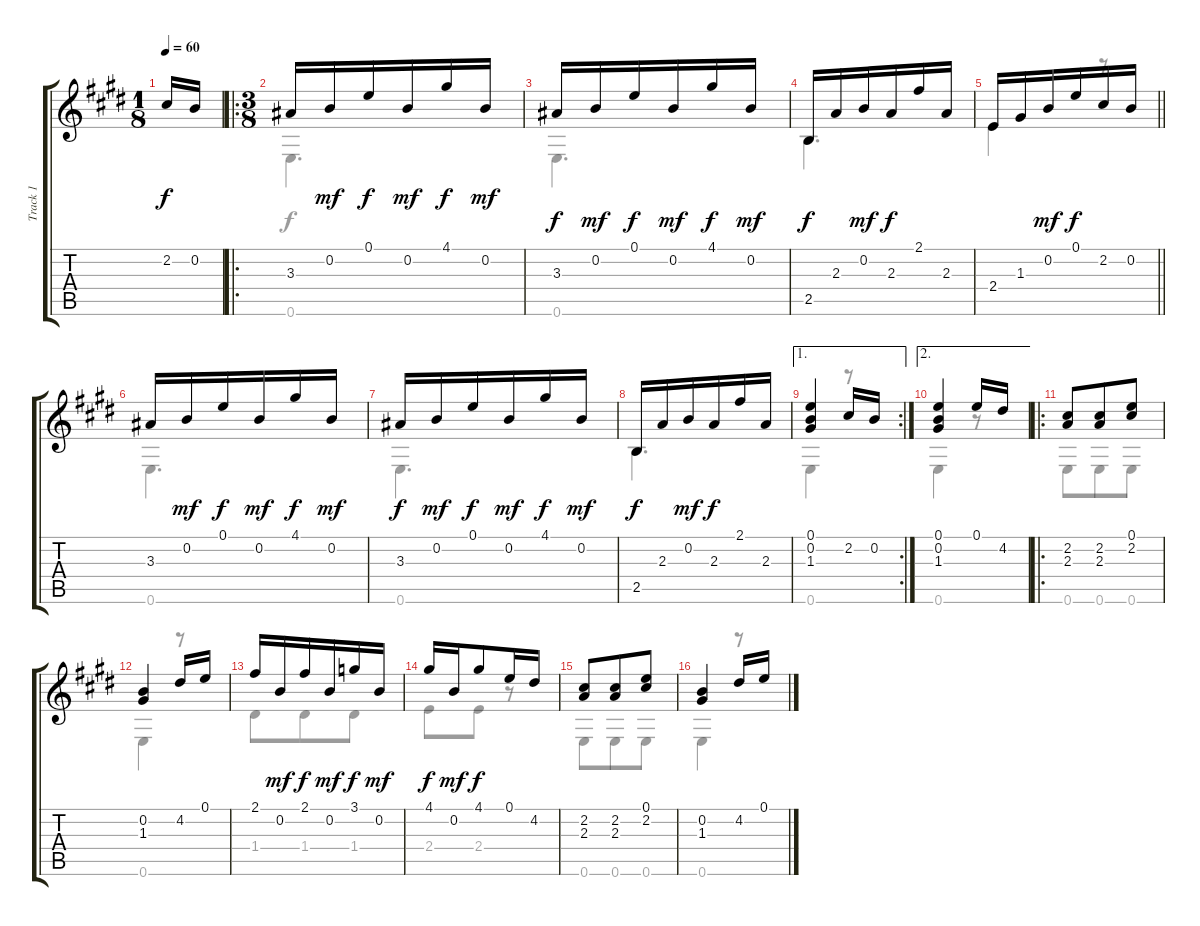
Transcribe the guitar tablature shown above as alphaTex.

\track ("Track 1" "Track 1") {instrument acousticguitarsteel}
\staff {score tabs}
\tuning (E4 B3 G3 D3 A2 E2) {hide}
\voice
\ts (1 8)
\tempo 60
\clef g2
\ks e
2.2.16{dy f instrument acousticguitarsteel beam Up beam merge} 0.2.16{beam Up} |
\ro
\ts (3 8)
3.3.16 0.2.16{dy mf beam merge} 0.1.16{dy f} 0.2.16{dy mf beam merge} 4.1.16{dy f} 0.2.16{dy mf} |
3.3.16{dy f} 0.2.16{dy mf beam merge} 0.1.16{dy f} 0.2.16{dy mf beam merge} 4.1.16{dy f} 0.2.16{dy mf} |
2.5.16{dy f} 2.3.16{beam merge} 0.2.16{dy mf} 2.3.16{dy f beam merge} 2.1.16 2.3.16 |
\barLineRight lightlight
2.4.16 1.3.16{beam merge} 0.2.16{dy mf} 0.1.16{dy f} 2.2.16 0.2.16 |
3.3.16 0.2.16{dy mf beam merge} 0.1.16{dy f} 0.2.16{dy mf beam merge} 4.1.16{dy f} 0.2.16{dy mf} |
3.3.16{dy f} 0.2.16{dy mf beam merge} 0.1.16{dy f} 0.2.16{dy mf beam merge} 4.1.16{dy f} 0.2.16{dy mf} |
2.5.16{dy f} 2.3.16{beam merge} 0.2.16{dy mf} 2.3.16{dy f beam merge} 2.1.16 2.3.16 |
\ae 1
\rc 2
(0.1 0.2 1.3).4 2.2.16{beam Up beam merge} 0.2.16{beam Up} |
\ae 2
(0.1 0.2 1.3).4 0.1.16 4.2.16 |
\ro
(2.2 2.3).8 (2.2 2.3).8 (0.1 2.2).8 |
(0.2 1.3).4 4.2.16 0.1.16 |
2.1.16 0.2.16{dy mf beam merge} 2.1.16{dy f} 0.2.16{dy mf beam merge} 3.1.16{dy f} 0.2.16{dy mf} |
4.1.16{dy f} 0.2.16{dy mf beam merge} 4.1.8{dy f} 0.1.16 4.2.16 |
(2.2 2.3).8 (2.2 2.3).8 (0.1 2.2).8 |
(0.2 1.3).4 4.2.16 0.1.16
\voice
\clef g2
\ottava regular
\simile none
\ks e
|
0.6.4{d} |
0.6.4{d} |
2.5.4{d} |
\barLineRight lightlight
2.4.4 r.8 |
0.6.4{d} |
0.6.4{d} |
2.5.4{d} |
0.6.4 r.8 |
0.6.4 r.8 |
0.6.8 0.6.8 0.6.8 |
0.6.4 r.8 |
1.4.8 1.4.8 1.4.8 |
2.4.8 2.4.8 r.8 |
0.6.8 0.6.8 0.6.8 |
0.6.4 r.8
